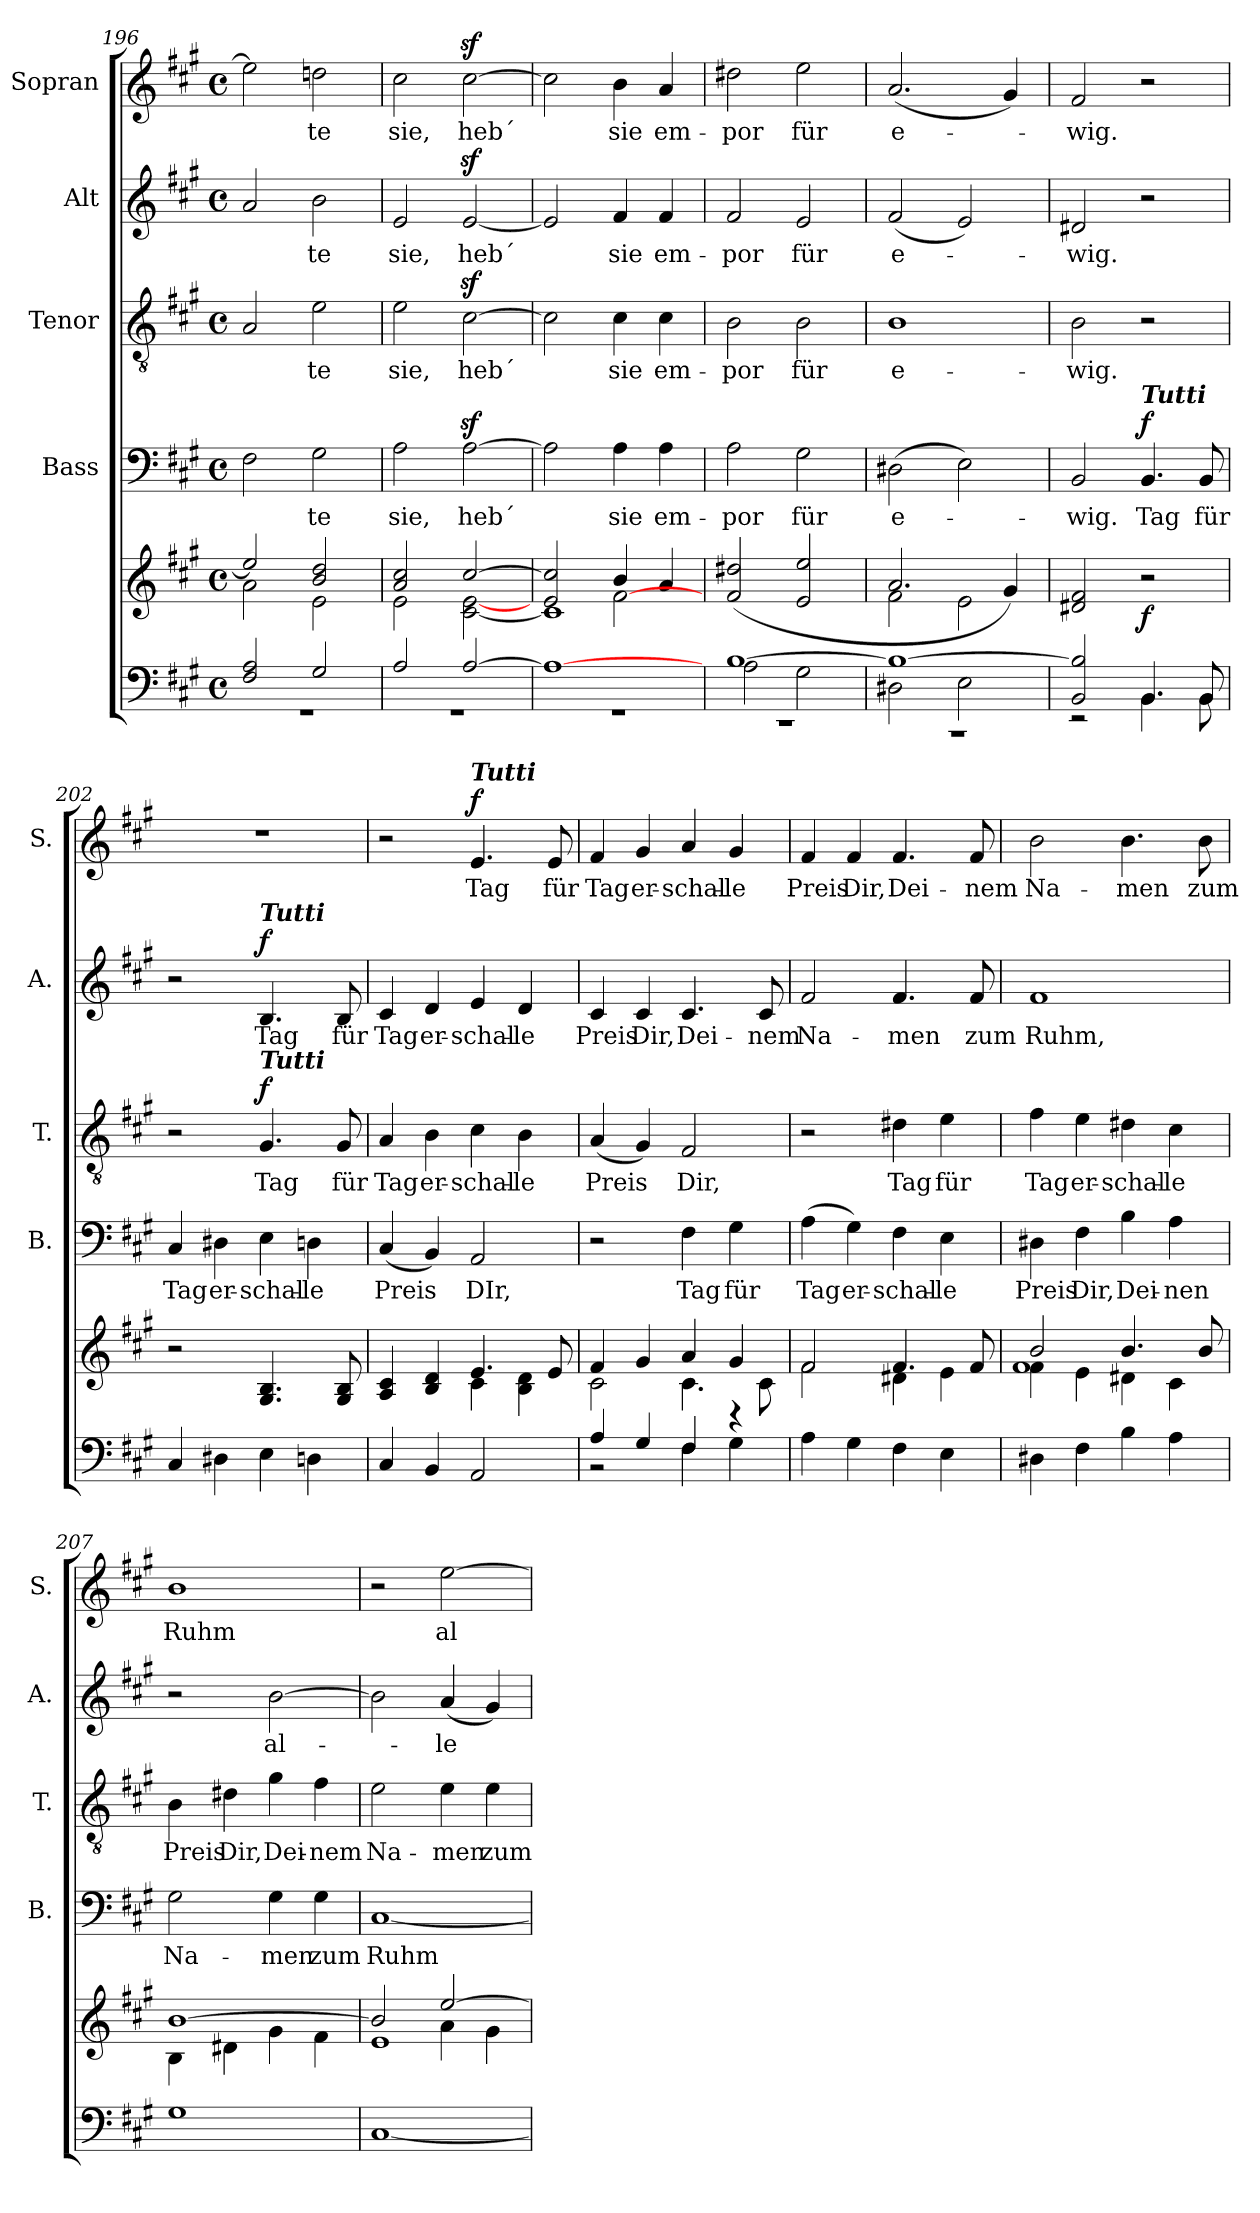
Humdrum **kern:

**kern	**kern	**dynam	**kern	**text	**dynam	**kern	**text	**dynam	**kern	**text	**dynam	**kern	**text	**dynam
*part5	*part5	*part5	*part4	*part4	*part4	*part3	*part3	*part3	*part2	*part2	*part2	*part1	*part1	*part1
*staff6	*staff5	*staff5/6	*staff4	*staff4	*staff4	*staff3	*staff3	*staff3	*staff2	*staff2	*staff2	*staff1	*staff1	*staff1
*	*	*	*I"Bass	*	*	*I"Tenor	*	*	*I"Alt	*	*	*I"Sopran	*	*
*	*	*	*I'B.	*	*	*I'T.	*	*	*I'A.	*	*	*I'S.	*	*
*clefF4	*clefG2	*	*clefF4	*	*	*clefGv2	*	*	*clefG2	*	*	*clefG2	*	*
*k[f#c#g#]	*k[f#c#g#]	*	*k[f#c#g#]	*	*	*k[f#c#g#]	*	*	*k[f#c#g#]	*	*	*k[f#c#g#]	*	*
*A:	*A:	*	*A:	*	*	*A:	*	*	*A:	*	*	*A:	*	*
*M4/4	*M4/4	*	*M4/4	*	*	*M4/4	*	*	*M4/4	*	*	*M4/4	*	*
*met(c)	*met(c)	*	*met(c)	*	*	*met(c)	*	*	*met(c)	*	*	*met(c)	*	*
=196	=196	=196	=196	=196	=196	=196	=196	=196	=196	=196	=196	=196	=196	=196
*^	*^	*	*	*	*	*	*	*	*	*	*	*	*	*
2F#/ 2A/	1rGG	2ee/]	2a\	.	2F#\	.	.	2A/	.	.	2a/	.	.	2ee\]	.	.
!	!	!	!	!	!	!LO:LY:b	!	!	!LO:LY:b	!	!	!LO:LY:b	!	!	!LO:LY:b	!
2G#/	.	2b/ 2dd/	2e\	.	2G#\	-te	.	2e\	-te	.	2b\	-te	.	2ddn\	-te	.
=197	=197	=197	=197	=197	=197	=197	=197	=197	=197	=197	=197	=197	=197	=197	=197	=197
!	!	!	!	!	!	!LO:LY:b	!	!	!LO:LY:b	!	!	!LO:LY:b	!	!	!LO:LY:b	!
2A/	1rGG	2a/ 2cc#/	2e\	.	2A\	sie,	.	2e\	sie,	.	2e/	sie,	.	2cc#\	sie,	.
!	!	!	!	!	!	!LO:LY:b	!	!	!LO:LY:b	!	!	!LO:LY:b	!	!	!LO:LY:b	!
[>2A/	.	[>2cc#/	[<2c#\ [<2e\	.	[2Az>\	heb´	.	[2c#z>\	heb´	.	[2ez>/	heb´	.	[2cc#z>\	heb´	.
!!LO:LB:g=z
=198	=198	=198	=198	=198	=198	=198	=198	=198	=198	=198	=198	=198	=198	=198	=198	=198
*	*	*	*^	*	*	*	*	*	*	*	*	*	*	*	*	*
1A_	1rGG	2e/ 2cc#/]	1c#]	2ryy	.	2A\]	.	.	2c#\]	.	.	2e/]	.	.	2cc#\]	.	.
!	!	!	!	!	!	!	!LO:LY:b	!	!	!LO:LY:b	!	!	!LO:LY:b	!	!	!LO:LY:b	!
.	.	4b/	.	[<2f#\	.	4A\	sie	.	4c#\	sie	.	4f#/	sie	.	4b\	sie	.
!	!	!	!	!	!	!	!LO:LY:b	!	!	!LO:LY:b	!	!	!LO:LY:b	!	!	!LO:LY:b	!
.	.	4a/	.	.	.	4A\	em-	.	4c#\	em-	.	4f#/	em-	.	4a/	em-	.
*	*	*v	*v	*v	*	*	*	*	*	*	*	*	*	*	*	*	*
=199	=199	=199	=199	=199	=199	=199	=199	=199	=199	=199	=199	=199	=199	=199	=199
*	*^	*	*	*	*	*	*	*	*	*	*	*	*	*	*
!	!	!	!	!	!	!LO:LY:b	!	!	!LO:LY:b	!	!	!LO:LY:b	!	!	!LO:LY:b	!
[>1B	1rEE	2A\	(2f#/ 2dd#X/	.	2A\	-por	.	2B\	-por	.	2f#/	-por	.	2dd#X\	-por	.
!	!	!	!	!	!	!LO:LY:b	!	!	!LO:LY:b	!	!	!LO:LY:b	!	!	!LO:LY:b	!
.	.	2G#\	2e/ 2ee/	.	2G#\	für	.	2B\	für	.	2e/	für	.	2ee\	für	.
=200	=200	=200	=200	=200	=200	=200	=200	=200	=200	=200	=200	=200	=200	=200	=200	=200
*	*	*	*^	*	*	*	*	*	*	*	*	*	*	*	*	*
!	!	!	!	!	!	!	!LO:LY:b	!	!	!LO:LY:b	!	!	!LO:LY:b	!	!	!LO:LY:b	!
1B_	2D#X\	1rDD	2.a/	2f#\	.	(>2D#X\	e-	.	1B	e-	.	(<2f#/	e-	.	(<2.a/	e-	.
.	2E\	.	.	2e\	.	2E\)	.	.	.	.	.	2e/)	.	.	.	.	.
.	.	.	4g#/)	.	.	.	.	.	.	.	.	.	.	.	4g#/)	.	.
*	*v	*v	*	*	*	*	*	*	*	*	*	*	*	*	*	*	*
*	*	*v	*v	*	*	*	*	*	*	*	*	*	*	*	*	*
=201	=201	=201	=201	=201	=201	=201	=201	=201	=201	=201	=201	=201	=201	=201	=201
!	!	!	!	!	!LO:LY:b	!	!	!LO:LY:b	!	!	!LO:LY:b	!	!	!LO:LY:b	!
2BB/ 2B/]	2rFF	2d#X/ 2f#/	.	2BB/	-wig.	.	2B\	-wig.	.	2d#X/	-wig.	.	2f#/	-wig.	.
!	!	!	!	!LO:TX:a:Bi:t=Tutti	!	!	!	!	!	!	!	!	!	!	!
!	!	!	!LO:DY:b	!	!LO:LY:b	!LO:DY:a	!	!	!	!	!	!	!	!	!
4.BB/	4.BB\	2r	f	4.BB/	Tag	f	2r	.	.	2r	.	.	2r	.	.
!	!	!	!	!	!LO:LY:b	!	!	!	!	!	!	!	!	!	!
8BB/	8BB\	.	.	8BB/	für	.	.	.	.	.	.	.	.	.	.
=202	=202	=202	=202	=202	=202	=202	=202	=202	=202	=202	=202	=202	=202	=202	=202
!	!	!	!	!	!LO:LY:b	!	!	!	!	!	!	!	!	!	!
*v	*v	*	*	*	*	*	*	*	*	*	*	*	*	*	*
4C#/	2r	.	4C#/	Tag	.	2r	.	.	2r	.	.	1r	.	.
!	!	!	!	!LO:LY:b	!	!	!	!	!	!	!	!	!	!
4D#X\	.	.	4D#X\	er-	.	.	.	.	.	.	.	.	.	.
!	!	!	!	!	!	!	!	!	!LO:TX:a:Bi:t=Tutti	!	!	!	!	!
!	!	!	!	!	!	!LO:TX:a:Bi:t=Tutti	!	!	!	!	!	!	!	!
!	!	!	!	!LO:LY:b	!	!	!LO:LY:b	!LO:DY:a	!	!LO:LY:b	!LO:DY:a	!	!	!
4E\	4.G#/ 4.B/	.	4E\	-schal-	.	4.G#/	Tag	f	4.B/	Tag	f	.	.	.
!	!	!	!	!LO:LY:b	!	!	!	!	!	!	!	!	!	!
4Dn\	.	.	4Dn\	-le	.	.	.	.	.	.	.	.	.	.
!	!	!	!	!	!	!	!LO:LY:b	!	!	!LO:LY:b	!	!	!	!
.	8G#/ 8B/	.	.	.	.	8G#/	für	.	8B/	für	.	.	.	.
=203	=203	=203	=203	=203	=203	=203	=203	=203	=203	=203	=203	=203	=203	=203
*	*^	*	*	*	*	*	*	*	*	*	*	*	*	*
!	!	!	!	!	!LO:LY:b	!	!	!LO:LY:b	!	!	!LO:LY:b	!	!	!	!
4C#/	4A/ 4c#/	2ryy	.	(<4C#/	Preis	.	4A/	Tag	.	4c#/	Tag	.	2r	.	.
!	!	!	!	!	!	!	!	!LO:LY:b	!	!	!LO:LY:b	!	!	!	!
4BB/	4B/ 4d/	.	.	4BB/)	.	.	4B\	er-	.	4d/	er-	.	.	.	.
!	!	!	!	!	!	!	!	!	!	!	!	!	!LO:TX:a:Bi:t=Tutti	!	!
!	!	!	!	!	!LO:LY:b	!	!	!LO:LY:b	!	!	!LO:LY:b	!	!	!LO:LY:b	!LO:DY:a
2AA/	4.e/	4c#\	.	2AA/	DIr,	.	4c#\	-schal-	.	4e/	-schal-	.	4.e/	Tag	f
!	!	!	!	!	!	!	!	!LO:LY:b	!	!	!LO:LY:b	!	!	!	!
.	.	4B\ 4d\	.	.	.	.	4B\	-le	.	4d/	-le	.	.	.	.
!	!	!	!	!	!	!	!	!	!	!	!	!	!	!LO:LY:b	!
.	8e/	.	.	.	.	.	.	.	.	.	.	.	8e/	für	.
!!LO:PB:g=z
=204	=204	=204	=204	=204	=204	=204	=204	=204	=204	=204	=204	=204	=204	=204	=204
*^	*	*	*	*	*	*	*	*	*	*	*	*	*	*	*
!	!	!	!	!	!	!	!	!	!LO:LY:b	!	!	!LO:LY:b	!	!	!LO:LY:b	!
4A/	2r	4f#/	2c#\	.	2r	.	.	(<4A/	Preis	.	4c#/	Preis	.	4f#/	Tag	.
!	!	!	!	!	!	!	!	!	!	!	!	!LO:LY:b	!	!	!LO:LY:b	!
4G#/	.	4g#/	.	.	.	.	.	4G#/)	.	.	4c#/	Dir,	.	4g#/	er-	.
!	!	!	!	!	!	!LO:LY:b	!	!	!LO:LY:b	!	!	!LO:LY:b	!	!	!LO:LY:b	!
4F#/	4F#\	4a/	4.c#\	.	4F#\	Tag	.	2F#/	Dir,	.	4.c#/	Dei-	.	4a/	-schal-	.
!	!	!	!	!	!	!LO:LY:b	!	!	!	!	!	!	!	!	!LO:LY:b	!
4re	4G#\	4g#/	.	.	4G#\	für	.	.	.	.	.	.	.	4g#/	-le	.
!	!	!	!	!	!	!	!	!	!	!	!	!LO:LY:b	!	!	!	!
.	.	.	8c#\	.	.	.	.	.	.	.	8c#/	-nem	.	.	.	.
*v	*v	*	*	*	*	*	*	*	*	*	*	*	*	*	*	*
=205	=205	=205	=205	=205	=205	=205	=205	=205	=205	=205	=205	=205	=205	=205	=205
!	!	!	!	!	!LO:LY:b	!	!	!	!	!	!LO:LY:b	!	!	!LO:LY:b	!
4A\	2f#/	2f#\	.	(>4A\	Tag	.	2r	.	.	2f#/	Na-	.	4f#/	Preis	.
!	!	!	!	!	!LO:LY:b	!	!	!	!	!	!	!	!	!LO:LY:b	!
4G#\	.	.	.	4G#\)	er-	.	.	.	.	.	.	.	4f#/	Dir,	.
!	!	!	!	!	!LO:LY:b	!	!	!LO:LY:b	!	!	!LO:LY:b	!	!	!LO:LY:b	!
4F#\	4.f#/	4d#X\	.	4F#\	-schal-	.	4d#X\	Tag	.	4.f#/	-men	.	4.f#/	Dei-	.
!	!	!	!	!	!LO:LY:b	!	!	!LO:LY:b	!	!	!	!	!	!	!
4E\	.	4e\	.	4E\	-le	.	4e\	für	.	.	.	.	.	.	.
!	!	!	!	!	!	!	!	!	!	!	!LO:LY:b	!	!	!LO:LY:b	!
.	8f#/	.	.	.	.	.	.	.	.	8f#/	zum	.	8f#/	-nem	.
=206	=206	=206	=206	=206	=206	=206	=206	=206	=206	=206	=206	=206	=206	=206	=206
*	*	*^	*	*	*	*	*	*	*	*	*	*	*	*	*
!	!	!	!	!	!	!LO:LY:b	!	!	!LO:LY:b	!	!	!LO:LY:b	!	!	!LO:LY:b	!
4D#X\	2b/	4f#\	1f#	.	4D#X\	Preis	.	4f#\	Tag	.	1f#	Ruhm,	.	2b\	Na-	.
!	!	!	!	!	!	!LO:LY:b	!	!	!LO:LY:b	!	!	!	!	!	!	!
4F#\	.	4e\	.	.	4F#\	Dir,	.	4e\	er-	.	.	.	.	.	.	.
!	!	!	!	!	!	!LO:LY:b	!	!	!LO:LY:b	!	!	!	!	!	!LO:LY:b	!
4B\	4.b/	4d#X\	.	.	4B\	Dei-	.	4d#X\	-schal-	.	.	.	.	4.b\	-men	.
!	!	!	!	!	!	!LO:LY:b	!	!	!LO:LY:b	!	!	!	!	!	!	!
4A\	.	4c#\	.	.	4A\	-nen	.	4c#\	-le	.	.	.	.	.	.	.
!	!	!	!	!	!	!	!	!	!	!	!	!	!	!	!LO:LY:b	!
.	8b/	.	.	.	.	.	.	.	.	.	.	.	.	8b\	zum	.
*	*	*v	*v	*	*	*	*	*	*	*	*	*	*	*	*	*
=207	=207	=207	=207	=207	=207	=207	=207	=207	=207	=207	=207	=207	=207	=207	=207
!	!	!	!	!	!LO:LY:b	!	!	!LO:LY:b	!	!	!	!	!	!LO:LY:b	!
1G#	[>1b	4B\	.	2G#\	Na-	.	4B\	Preis	.	2r	.	.	1b	Ruhm	.
!	!	!	!	!	!	!	!	!LO:LY:b	!	!	!	!	!	!	!
.	.	4d#X\	.	.	.	.	4d#X\	Dir,	.	.	.	.	.	.	.
!	!	!	!	!	!LO:LY:b	!	!	!LO:LY:b	!	!	!LO:LY:b	!	!	!	!
.	.	4g#\	.	4G#\	-men	.	4g#\	Dei-	.	[2b\	al-	.	.	.	.
!	!	!	!	!	!LO:LY:b	!	!	!LO:LY:b	!	!	!	!	!	!	!
.	.	4f#\	.	4G#\	zum	.	4f#\	-nem	.	.	.	.	.	.	.
=208	=208	=208	=208	=208	=208	=208	=208	=208	=208	=208	=208	=208	=208	=208	=208
*	*	*^	*	*	*	*	*	*	*	*	*	*	*	*	*
!	!	!	!	!	!	!LO:LY:b	!	!	!LO:LY:b	!	!	!	!	!	!	!
[1C#	2b/]	2ryy	1e	.	[1C#	Ruhm	.	2e\	Na-	.	2b\]	.	.	2r	.	.
!	!	!	!	!	!	!	!	!	!LO:LY:b	!	!	!LO:LY:b	!	!	!LO:LY:b	!
.	[>2ee/	4a\	.	.	.	.	.	4e\	-men	.	(<4a/	-le	.	[2ee\	al-	.
!	!	!	!	!	!	!	!	!	!LO:LY:b	!	!	!	!	!	!	!
.	.	4g#\	.	.	.	.	.	4e\	zum	.	4g#/)	.	.	.	.	.
*	*v	*v	*v	*	*	*	*	*	*	*	*	*	*	*	*	*
=	=	=	=	=	=	=	=	=	=	=	=	=	=	=
*-	*-	*-	*-	*-	*-	*-	*-	*-	*-	*-	*-	*-	*-	*-
